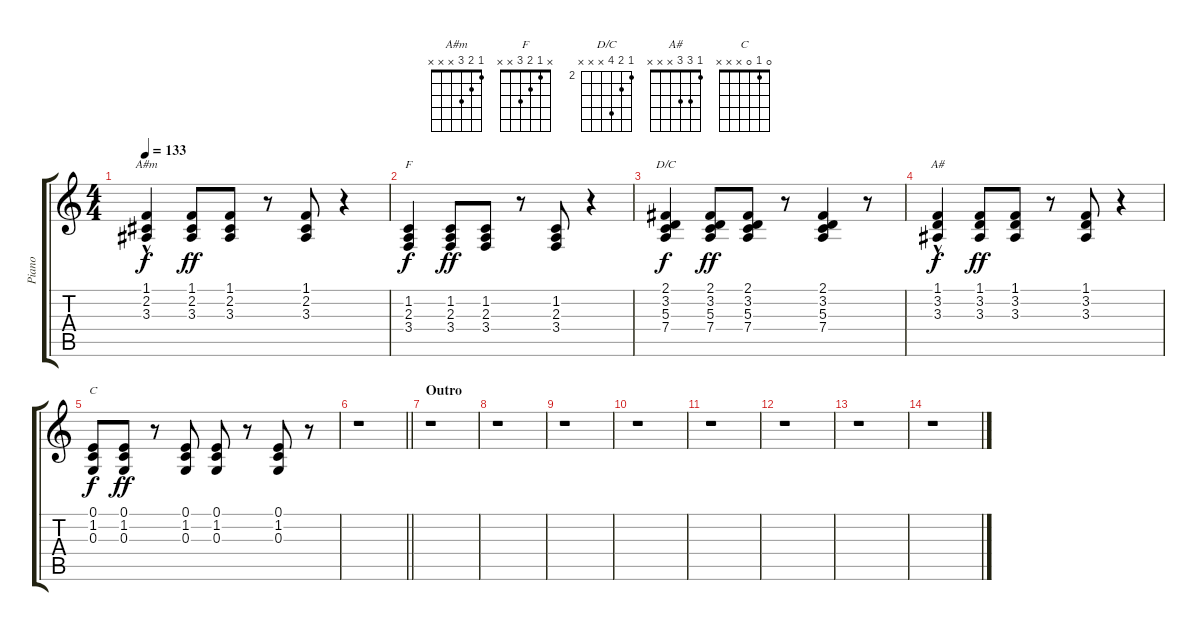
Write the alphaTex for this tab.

\track ("Piano   " "Piano   ") {instrument electricgrandpiano}
\staff {score tabs}
\tuning (E4 B3 G3 D3 A2 E2) {hide}
\chord ("A#m" 1 2 3 x x x)
\chord ("F" x 1 2 3 x x)
\chord ("D/C" 2 3 5 x x x) {firstfret 2}
\chord ("A#" 1 3 3 x x x)
\chord ("C" 0 1 0 x x x)
\ts (4 4)
\tempo 133
\clef g2
\ks c
(1.1{hac} 2.2 3.3{hac}).4{ch "A#m" dy f} (1.1 2.2 3.3).8{dy ff} (1.1 2.2 3.3).8 r.8 (1.1 2.2 3.3).8 r.4 |
(1.2 2.3 3.4).4{ch "F" dy f} (1.2 2.3 3.4).8{dy ff} (1.2 2.3 3.4).8 r.8 (1.2 2.3 3.4).8 r.4 |
(2.1 3.2 5.3 7.4).4{ch "D/C" dy f} (2.1 3.2 5.3 7.4).8{dy ff} (2.1 3.2 5.3 7.4).8 r.8 (2.1 3.2 5.3 7.4).4 r.8 |
(1.1 3.2 3.3{hac}).4{ch "A#" dy f} (1.1 3.2 3.3).8{dy ff} (1.1 3.2 3.3).8 r.8 (1.1 3.2 3.3).8 r.4 |
(0.1 1.2 0.3).8{ch "C" dy f} (0.1 1.2 0.3).8{dy ff} r.8 (0.1 1.2 0.3).8 (0.1 1.2 0.3).8 r.8 (0.1 1.2 0.3).8 r.8 |
\barLineRight lightlight
r.1 |
\section ("" "Outro")
r.1 |
r.1 |
r.1 |
r.1 |
r.1 |
r.1 |
r.1 |
r.1
